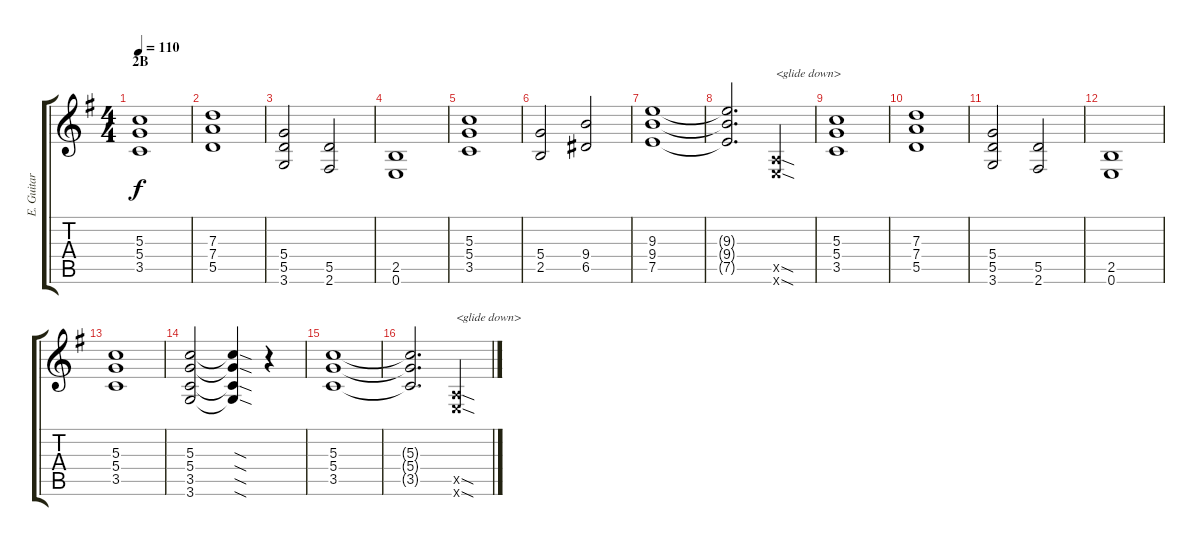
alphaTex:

\track ("E. Guitar II" "E. Guitar ") {instrument overdrivenguitar}
\staff {score tabs}
\tuning (E4 B3 G3 D3 A2 E2) {hide}
\ts (4 4)
\section ("" "2B")
\tempo 110
\clef g2
\ks g
(5.3 5.4 3.5).1{dy f} |
(7.3 7.4 5.5).1 |
(5.4 5.5 3.6).2 (5.5 2.6).2 |
(2.5 0.6).1 |
(5.3 5.4 3.5).1 |
(5.4 2.5).2 (9.4 6.5).2 |
(9.3 9.4 7.5).1 |
(9.3{t} 9.4{t} 7.5{t}).2{d} (0.5{sod x} 0.6{sod x}).4{txt "<glide down>"} |
(5.3 5.4 3.5).1 |
(7.3 7.4 5.5).1 |
(5.4 5.5 3.6).2 (5.5 2.6).2 |
(2.5 0.6).1 |
(5.3 5.4 3.5).1 |
(5.3 5.4 3.5 3.6).2 (5.3{sod t} 5.4{sod t} 3.5{sod t} 3.6{sod t}).4 r.4 |
(5.3 5.4 3.5).1 |
(5.3{t} 5.4{t} 3.5{t}).2{d} (0.5{sod x} 0.6{sod x}).4{txt "<glide down>"}
